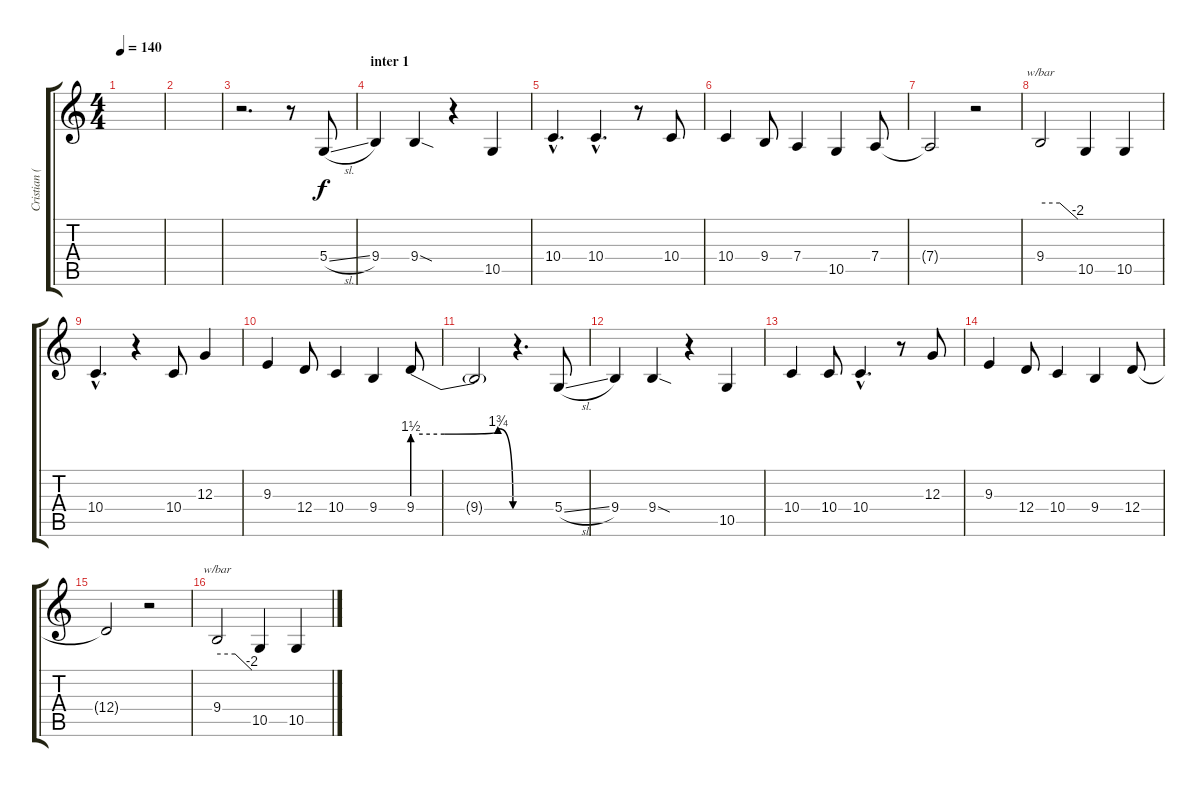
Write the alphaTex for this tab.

\track ("Cristian (voz)" "Cristian (") {instrument lead6voice}
\staff {score tabs}
\tuning (E4 B3 G3 D3 A2 E2) {hide}
\ts (4 4)
\tempo 140
\clef g2
\ks c
|
|
r.2{d} r.8 5.4{sl}.8 |
\section ("" "inter 1")
9.4.4 9.4{sod}.4 r.4 10.5.4 |
10.4{hac}.4{d} 10.4{hac}.4{d} r.8 10.4.8 |
10.4.4 9.4.8 7.4.4 10.5.4 7.4.8 |
7.4{t}.2 r.2 |
9.4.2{tbe (custom default 0 0 31 0 60 -8)} 10.5.4 10.5.4 |
10.4{hac}.4{d} r.4 10.4.8 12.3.4 |
9.3.4 12.4.8 10.4.4 9.4.4 9.4{be (custom 0 6 19 6 51 7 60 0)}.8 |
9.4{t}.2 r.4{d} 5.4{sl}.8 |
9.4.4 9.4{sod}.4 r.4 10.5.4 |
10.4.4 10.4.8 10.4{hac}.4{d} r.8 12.3.8 |
9.3.4 12.4.8 10.4.4 9.4.4 12.4.8 |
12.4{t}.2 r.2 |
9.4.2{tbe (custom default 0 0 31 0 60 -8)} 10.5.4 10.5.4
